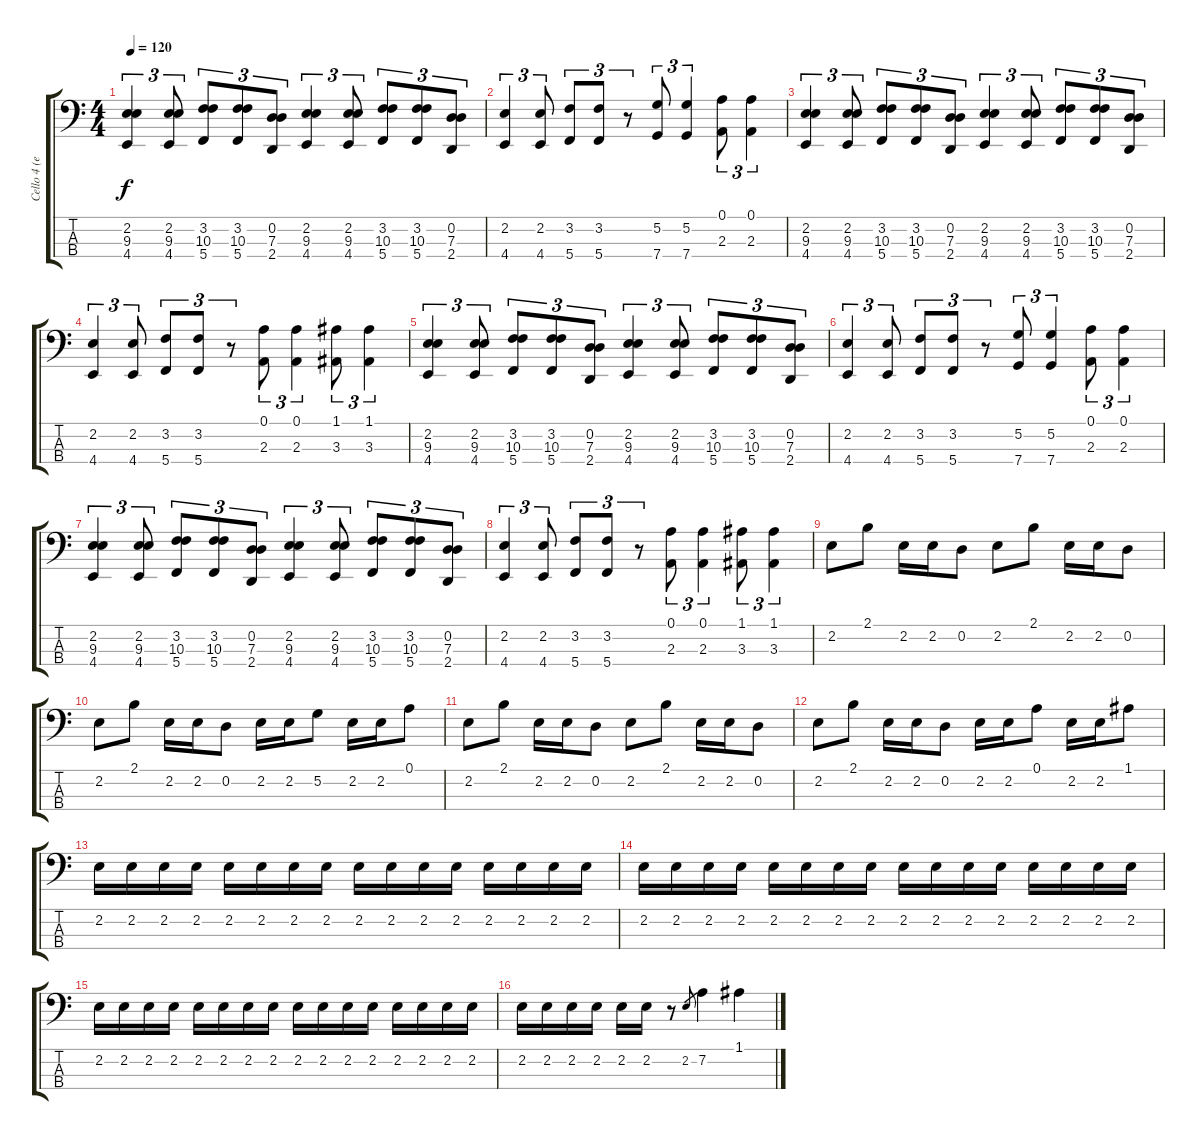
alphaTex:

\track ("Cello 4 (extra)" "Cello 4 (e") {instrument contrabass}
\staff {score tabs}
\tuning (A2 D2 G1 C1) {hide}
\ts (4 4)
\tempo 120
\clef f4
\ks c
(2.2 9.3 4.4).4{tu (3 2) dy f instrument contrabass} (2.2 9.3 4.4).8{tu (3 2)} (3.2 10.3 5.4).8{tu (3 2)} (3.2 10.3 5.4).8{tu (3 2)} (0.2 7.3 2.4).8{tu (3 2)} (2.2 9.3 4.4).4{tu (3 2)} (2.2 9.3 4.4).8{tu (3 2)} (3.2 10.3 5.4).8{tu (3 2)} (3.2 10.3 5.4).8{tu (3 2)} (0.2 7.3 2.4).8{tu (3 2)} |
(2.2 4.4).4{tu (3 2)} (2.2 4.4).8{tu (3 2)} (3.2 5.4).8{tu (3 2)} (3.2 5.4).8{tu (3 2)} r.8{tu (3 2)} (5.2 7.4).8{tu (3 2)} (5.2 7.4).4{tu (3 2)} (0.1 2.3).8{tu (3 2)} (0.1 2.3).4{tu (3 2)} |
(2.2 9.3 4.4).4{tu (3 2)} (2.2 9.3 4.4).8{tu (3 2)} (3.2 10.3 5.4).8{tu (3 2)} (3.2 10.3 5.4).8{tu (3 2)} (0.2 7.3 2.4).8{tu (3 2)} (2.2 9.3 4.4).4{tu (3 2)} (2.2 9.3 4.4).8{tu (3 2)} (3.2 10.3 5.4).8{tu (3 2)} (3.2 10.3 5.4).8{tu (3 2)} (0.2 7.3 2.4).8{tu (3 2)} |
(2.2 4.4).4{tu (3 2)} (2.2 4.4).8{tu (3 2)} (3.2 5.4).8{tu (3 2)} (3.2 5.4).8{tu (3 2)} r.8{tu (3 2)} (0.1 2.3).8{tu (3 2)} (0.1 2.3).4{tu (3 2)} (1.1 3.3).8{tu (3 2)} (1.1 3.3).4{tu (3 2)} |
(2.2 9.3 4.4).4{tu (3 2)} (2.2 9.3 4.4).8{tu (3 2)} (3.2 10.3 5.4).8{tu (3 2)} (3.2 10.3 5.4).8{tu (3 2)} (0.2 7.3 2.4).8{tu (3 2)} (2.2 9.3 4.4).4{tu (3 2)} (2.2 9.3 4.4).8{tu (3 2)} (3.2 10.3 5.4).8{tu (3 2)} (3.2 10.3 5.4).8{tu (3 2)} (0.2 7.3 2.4).8{tu (3 2)} |
(2.2 4.4).4{tu (3 2)} (2.2 4.4).8{tu (3 2)} (3.2 5.4).8{tu (3 2)} (3.2 5.4).8{tu (3 2)} r.8{tu (3 2)} (5.2 7.4).8{tu (3 2)} (5.2 7.4).4{tu (3 2)} (0.1 2.3).8{tu (3 2)} (0.1 2.3).4{tu (3 2)} |
(2.2 9.3 4.4).4{tu (3 2)} (2.2 9.3 4.4).8{tu (3 2)} (3.2 10.3 5.4).8{tu (3 2)} (3.2 10.3 5.4).8{tu (3 2)} (0.2 7.3 2.4).8{tu (3 2)} (2.2 9.3 4.4).4{tu (3 2)} (2.2 9.3 4.4).8{tu (3 2)} (3.2 10.3 5.4).8{tu (3 2)} (3.2 10.3 5.4).8{tu (3 2)} (0.2 7.3 2.4).8{tu (3 2)} |
(2.2 4.4).4{tu (3 2)} (2.2 4.4).8{tu (3 2)} (3.2 5.4).8{tu (3 2)} (3.2 5.4).8{tu (3 2)} r.8{tu (3 2)} (0.1 2.3).8{tu (3 2)} (0.1 2.3).4{tu (3 2)} (1.1 3.3).8{tu (3 2)} (1.1 3.3).4{tu (3 2)} |
2.2.8 2.1.8 2.2.16 2.2.16 0.2.8 2.2.8 2.1.8 2.2.16 2.2.16 0.2.8 |
2.2.8 2.1.8 2.2.16 2.2.16 0.2.8 2.2.16 2.2.16 5.2.8 2.2.16 2.2.16 0.1.8 |
2.2.8 2.1.8 2.2.16 2.2.16 0.2.8 2.2.8 2.1.8 2.2.16 2.2.16 0.2.8 |
2.2.8 2.1.8 2.2.16 2.2.16 0.2.8 2.2.16 2.2.16 0.1.8 2.2.16 2.2.16 1.1.8 |
2.2.16 2.2.16 2.2.16 2.2.16 2.2.16 2.2.16 2.2.16 2.2.16 2.2.16 2.2.16 2.2.16 2.2.16 2.2.16 2.2.16 2.2.16 2.2.16 |
2.2.16 2.2.16 2.2.16 2.2.16 2.2.16 2.2.16 2.2.16 2.2.16 2.2.16 2.2.16 2.2.16 2.2.16 2.2.16 2.2.16 2.2.16 2.2.16 |
2.2.16 2.2.16 2.2.16 2.2.16 2.2.16 2.2.16 2.2.16 2.2.16 2.2.16 2.2.16 2.2.16 2.2.16 2.2.16 2.2.16 2.2.16 2.2.16 |
2.2.16 2.2.16 2.2.16 2.2.16 2.2.16 2.2.16 r.8 2.2.8{gr} 7.2.4 1.1.4
